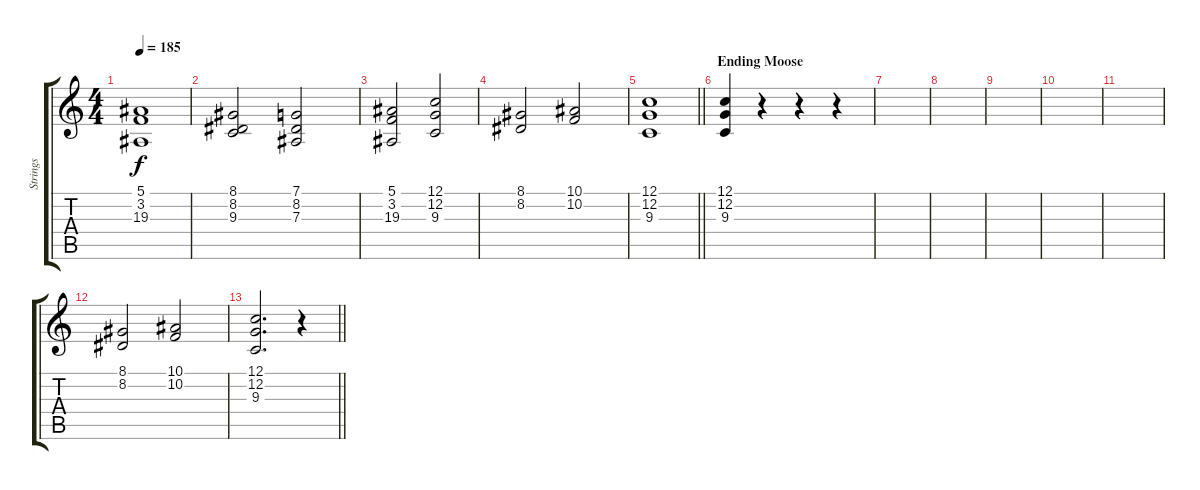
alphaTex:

\track ("Strings" "Strings") {instrument stringensemble1}
\staff {score tabs}
\tuning (C4 G3 Eb3 Bb2 F2 C2) {hide}
\ts (4 4)
\tempo 185
\clef g2
\ks c
(5.1 3.2 19.3).1{dy f} |
(8.1 8.2 9.3).2 (7.1 8.2 7.3).2 |
(5.1 3.2 19.3).2 (12.1 12.2 9.3).2 |
(8.1 8.2).2 (10.1 10.2).2 |
\barLineRight lightlight
(12.1 12.2 9.3).1 |
\section ("" "Ending Moose")
(12.1 12.2 9.3).4 r.4 r.4 r.4 |
|
|
|
|
|
(8.1 8.2).2 (10.1 10.2).2 |
\barLineRight lightlight
(12.1 12.2 9.3).2{d} r.4
